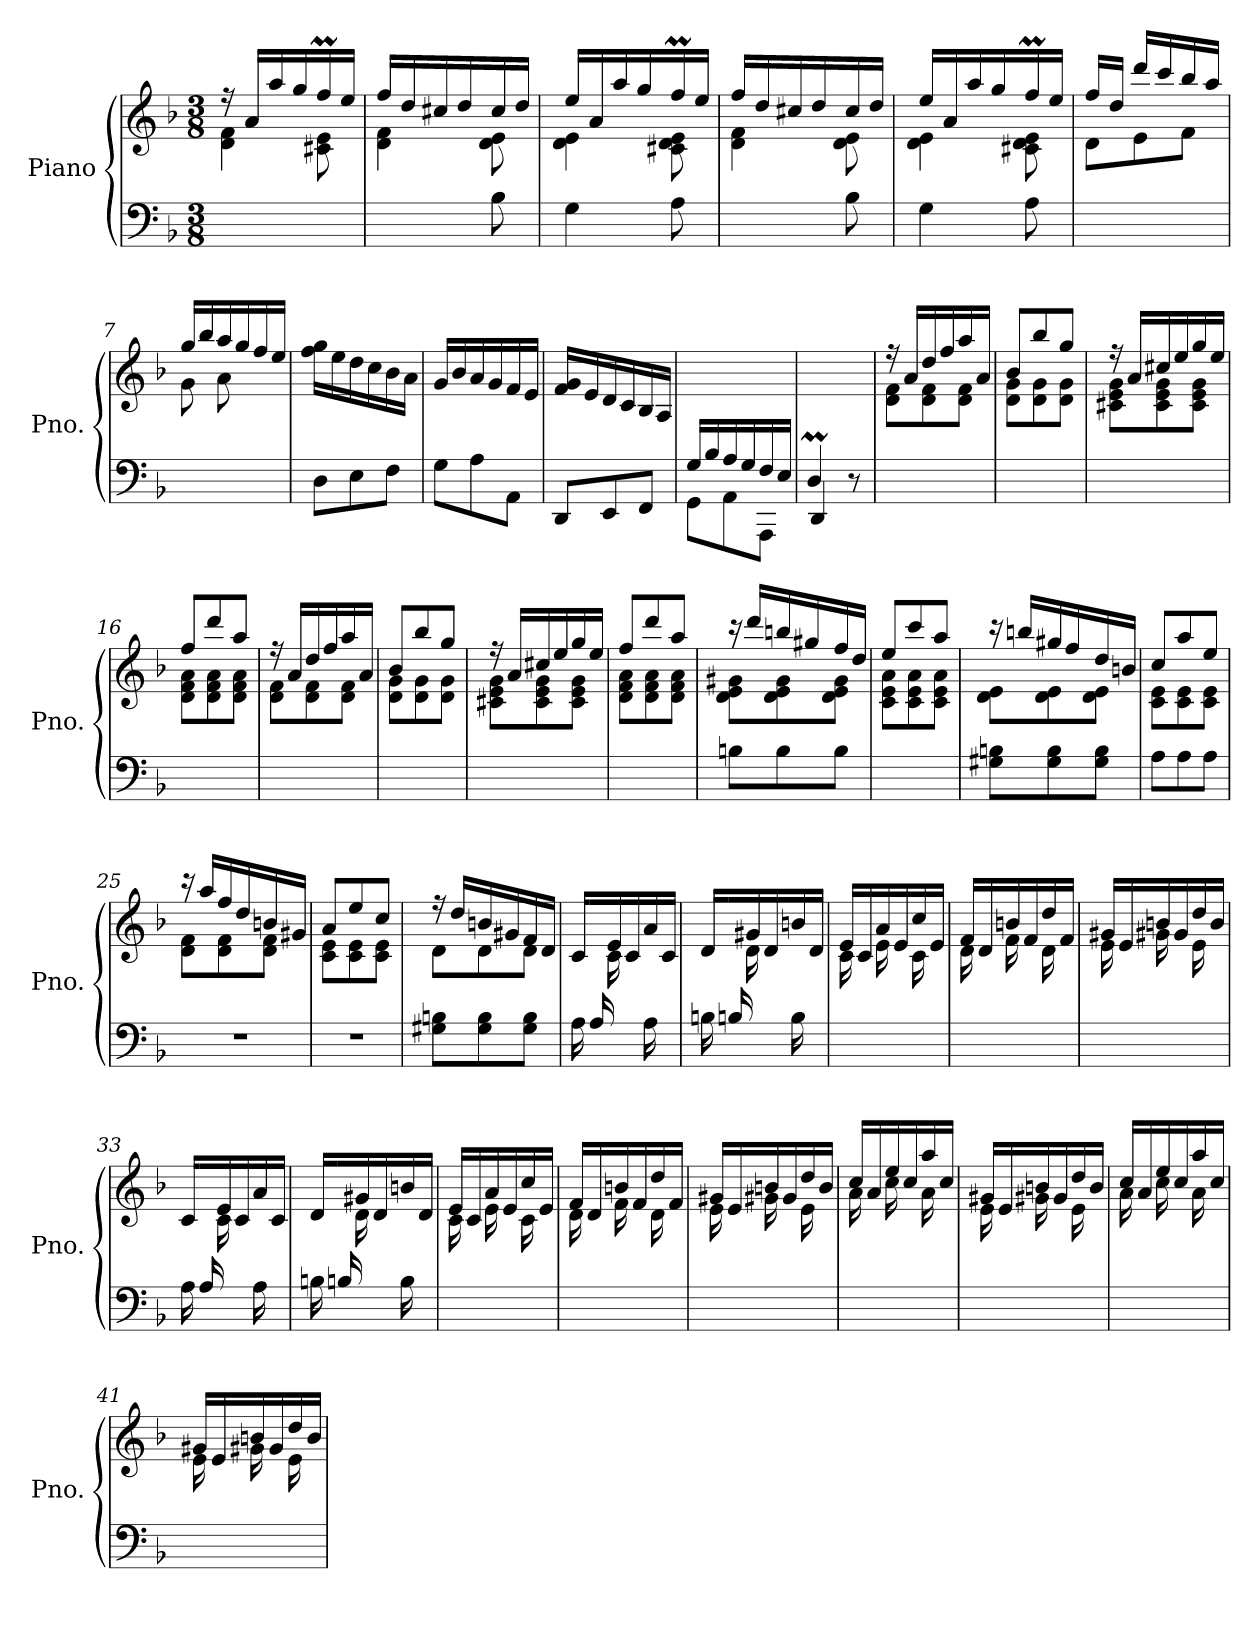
**kern	**kern
*part1	*part1
*staff2	*staff1
*I"Piano	*
*I'Pno.	*
*clefF4	*clefG2
*k[b-]	*k[b-]
*M3/8	*M3/8
=1	=1
*	*^
4.ryy	16r	4d\ 4f\
.	16a/LL	.
.	16aa/	.
.	16gg/	.
.	16ffM/	8c#X\ 8e\
.	16ee/JJ	.
=2	=2	=2
4ryy	16ff/LL	4d\ 4f\
.	16dd/	.
.	16cc#X/	.
.	16dd/	.
8B-\	16cc#/	8d\ 8e\
.	16dd/JJ	.
=3	=3	=3
4G\	16ee/LL	4d\ 4e\
.	16a/	.
.	16aa/	.
.	16gg/	.
8A\	16ffM/	8c#X\ 8d\ 8e\
.	16ee/JJ	.
=4	=4	=4
4ryy	16ff/LL	4d\ 4f\
.	16dd/	.
.	16cc#X/	.
.	16dd/	.
8B-\	16cc#/	8d\ 8e\
.	16dd/JJ	.
=5	=5	=5
4G\	16ee/LL	4d\ 4e\
.	16a/	.
.	16aa/	.
.	16gg/	.
8A\	16ffM/	8c#X\ 8d\ 8e\
.	16ee/JJ	.
!!LO:LB:g=z	!!
=6	=6	=6
4.ryy	16ff/LL	8d\L
.	16dd/JJ	.
.	16ddd/LL	8e\
.	16ccc/	.
.	16bb-/	8f\J
.	16aa/JJ	.
=7	=7	=7
*^	*	*
4ryy	4.ryy	16gg/LL	8g\L
.	.	16bb-/	.
.	.	16aa/	8a\
.	.	16gg/	.
8A/J	.	16ff/	8ryy
.	.	16ee/JJ	.
*v	*v	*	*
*	*v	*v
=8	=8
8D\L	16ff\ 16gg\LL
.	16ee\
8E\	16dd\
.	16cc\
8F\J	16b-\
.	16a\JJ
=9	=9
8G\L	16g/LL
.	16b-/
8A\	16a/
.	16g/
8AA\J	16f/
.	16e/JJ
=10	=10
8DD/L	16f/ 16g/LL
.	16e/
8EE/	16d/
.	16c/
8FF/J	16B-/
.	16A/JJ
=11	=11
*^	*
16G/LL	8GG\L	4.ryy
16B-/	.	.
16A/	8AA\	.
16G/	.	.
16F/	8AAA\J	.
16E/JJ	.	.
!!LO:LB:g=z
=12	=12	=12
4DM/	4DD/	4ryy
8ryy	8r	8ryy
*v	*v	*
=13	=13
*	*^
4.ryy	16r	8d\ 8f\L
.	16a/LL	.
.	16dd/	8d\ 8f\
.	16ff/	.
.	16aa/	8d\ 8f\J
.	16a/JJ	.
=14	=14	=14
4.ryy	8b-/L	8d\ 8g\L
.	8bb-/	8d\ 8g\
.	8gg/J	8d\ 8g\J
=15	=15	=15
4.ryy	16r	8c#X\ 8e\ 8g\L
.	16a/LL	.
.	16cc#X/	8c#\ 8e\ 8g\
.	16ee/	.
.	16gg/	8c#\ 8e\ 8g\J
.	16ee/JJ	.
=16	=16	=16
4.ryy	8ff/L	8d\ 8f\ 8a\L
.	8ddd/	8d\ 8f\ 8a\
.	8aa/J	8d\ 8f\ 8a\J
=17	=17	=17
4.ryy	16r	8d\ 8f\L
.	16a/LL	.
.	16dd/	8d\ 8f\
.	16ff/	.
.	16aa/	8d\ 8f\J
.	16a/JJ	.
=18	=18	=18
4.ryy	8b-/L	8d\ 8g\L
.	8bb-/	8d\ 8g\
.	8gg/J	8d\ 8g\J
!!LO:LB:g=z	!!
=19	=19	=19
4.ryy	16r	8c#X\ 8e\ 8g\L
.	16a/LL	.
.	16cc#X/	8c#\ 8e\ 8g\
.	16ee/	.
.	16gg/	8c#\ 8e\ 8g\J
.	16ee/JJ	.
=20	=20	=20
4.ryy	8ff/L	8d\ 8f\ 8a\L
.	8ddd/	8d\ 8f\ 8a\
.	8aa/J	8d\ 8f\ 8a\J
=21	=21	=21
8Bn\L	16r	8d\ 8e\ 8g#X\L
.	16ddd/LL	.
8B\	16bbn/	8d\ 8e\ 8g#\
.	16gg#X/	.
8B\J	16ff/	8d\ 8e\ 8g#\J
.	16dd/JJ	.
=22	=22	=22
4.ryy	8ee/L	8c\ 8e\ 8a\L
.	8ccc/	8c\ 8e\ 8a\
.	8aa/J	8c\ 8e\ 8a\J
=23	=23	=23
8G#X\ 8Bn\L	16r	8d\ 8e\L
.	16bbn/LL	.
8G#\ 8B\	16gg#X/	8d\ 8e\
.	16ff/	.
8G#\ 8B\J	16dd/	8d\ 8e\J
.	16bn/JJ	.
=24	=24	=24
8A\L	8cc/L	8c\ 8e\L
8A\	8aa/	8c\ 8e\
8A\J	8ee/J	8c\ 8e\J
!!LO:LB:g=z	!!
=25	=25	=25
4.r	16r	8d\ 8f\L
.	16aa/LL	.
.	16ff/	8d\ 8f\
.	16dd/	.
.	16bn/	8d\ 8f\J
.	16g#X/JJ	.
=26	=26	=26
4.r	8a/L	8c\ 8e\L
.	8ee/	8c\ 8e\
.	8cc/J	8c\ 8e\J
=27	=27	=27
8G#X\ 8Bn\L	16r	8d\L
.	16dd/LL	.
8G#\ 8B\	16bn/	8d\
.	16g#X/	.
8G#\ 8B\J	16f/	8d\J
.	16d/JJ	.
=28	=28	=28
*^	*	*
16ryy	16A\	16c/LL	8ryy
16A/	16ryy	16ryy	.
4ryy	16ryy	16e/	16c\
.	16ryy	16c/	8.ryy
.	16A\	16a/	.
.	16ryy	16c/JJ	.
=29	=29	=29	=29
16ryy	16Bn\	16d/LL	8ryy
16Bn/	16ryy	16ryy	.
4ryy	16ryy	16g#X/	16d\
.	16ryy	16d/	8.ryy
.	16B\	16bn/	.
.	16ryy	16d/JJ	.
*v	*v	*	*
=30	=30	=30
16ryy	16e/LL	16c\
16ryy	16c/	16ryy
16ryy	16a/	16e\
16ryy	16e/	16ryy
16ryy	16cc/	16c\
16ryy	16e/JJ	16ryy
!!LO:PB:g=z	!!
=31	=31	=31
16ryy	16f/LL	16d\
16ryy	16d/	16ryy
16ryy	16bn/	16f\
16ryy	16f/	16ryy
16ryy	16dd/	16d\
16ryy	16f/JJ	16ryy
=32	=32	=32
16ryy	16g#X/LL	16e\
16ryy	16e/	16ryy
16ryy	16bn/	16g#X\
16ryy	16g#/	16ryy
16ryy	16dd/	16e\
16ryy	16b/JJ	16ryy
=33	=33	=33
*^	*	*
16ryy	16A\	16c/LL	8ryy
16A/	16ryy	16ryy	.
4ryy	16ryy	16e/	16c\
.	16ryy	16c/	8.ryy
.	16A\	16a/	.
.	16ryy	16c/JJ	.
=34	=34	=34	=34
16ryy	16Bn\	16d/LL	8ryy
16Bn/	16ryy	16ryy	.
4ryy	16ryy	16g#X/	16d\
.	16ryy	16d/	8.ryy
.	16B\	16bn/	.
.	16ryy	16d/JJ	.
*v	*v	*	*
=35	=35	=35
16ryy	16e/LL	16c\
16ryy	16c/	16ryy
16ryy	16a/	16e\
16ryy	16e/	16ryy
16ryy	16cc/	16c\
16ryy	16e/JJ	16ryy
=36	=36	=36
16ryy	16f/LL	16d\
16ryy	16d/	16ryy
16ryy	16bn/	16f\
16ryy	16f/	16ryy
16ryy	16dd/	16d\
16ryy	16f/JJ	16ryy
!!LO:LB:g=z	!!
=37	=37	=37
16ryy	16g#X/LL	16e\
16ryy	16e/	16ryy
16ryy	16bn/	16g#X\
16ryy	16g#/	16ryy
16ryy	16dd/	16e\
16ryy	16b/JJ	16ryy
=38	=38	=38
16ryy	16cc/LL	16a\
16ryy	16a/	16ryy
16ryy	16ee/	16cc\
16ryy	16cc/	16ryy
16ryy	16aa/	16a\
16ryy	16cc/JJ	16ryy
=39	=39	=39
16ryy	16g#X/LL	16e\
16ryy	16e/	16ryy
16ryy	16bn/	16g#X\
16ryy	16g#/	16ryy
16ryy	16dd/	16e\
16ryy	16b/JJ	16ryy
=40	=40	=40
16ryy	16cc/LL	16a\
16ryy	16a/	16ryy
16ryy	16ee/	16cc\
16ryy	16cc/	16ryy
16ryy	16aa/	16a\
16ryy	16cc/JJ	16ryy
=41	=41	=41
16ryy	16g#X/LL	16e\
16ryy	16e/	16ryy
16ryy	16bn/	16g#X\
16ryy	16g#/	16ryy
16ryy	16dd/	16e\
16ryy	16b/JJ	16ryy
*	*v	*v
=	=
*-	*-
